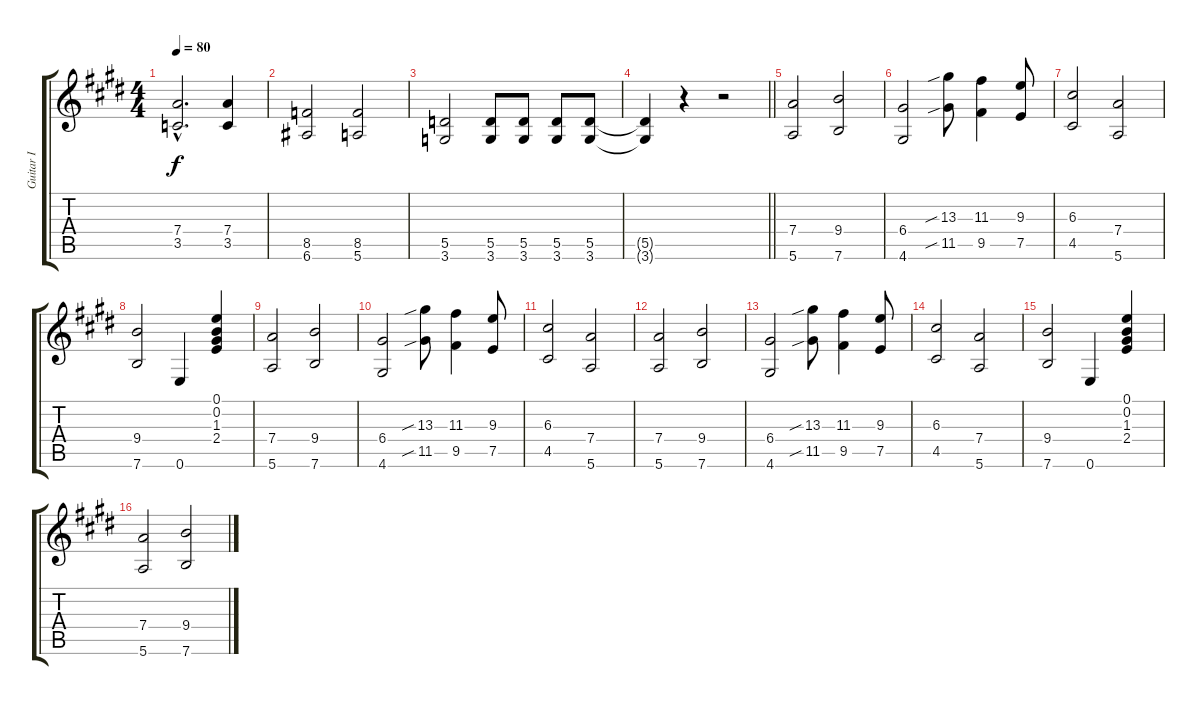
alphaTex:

\track ("Guitar I" "Guitar I") {instrument distortionguitar}
\staff {score tabs}
\tuning (E4 B3 G3 D3 A2 E2) {hide}
\ts (4 4)
\tempo 80
\clef g2
\ks e
(7.4{hac} 3.5{hac}).2{d dy f} (7.4 3.5).4 |
(8.5 6.6).2 (8.5 5.6).2 |
(5.5 3.6).2 (5.5 3.6).8 (5.5 3.6).8 (5.5 3.6).8 (5.5 3.6).8 |
\barLineRight lightlight
(5.5{t} 3.6{t}).4 r.4 r.2 |
(7.4 5.6).2{volume 16} (9.4 7.6).2 |
(6.4 4.6).2 (13.3{sib} 11.5{sib}).8 (11.3 9.5).4 (9.3 7.5).8 |
(6.3 4.5).2 (7.4 5.6).2 |
(9.4 7.6).2 0.6.4 (0.1 0.2 1.3 2.4).4 |
(7.4 5.6).2 (9.4 7.6).2 |
(6.4 4.6).2 (13.3{sib} 11.5{sib}).8 (11.3 9.5).4 (9.3 7.5).8 |
(6.3 4.5).2 (7.4 5.6).2 |
(7.4 5.6).2 (9.4 7.6).2 |
(6.4 4.6).2 (13.3{sib} 11.5{sib}).8 (11.3 9.5).4 (9.3 7.5).8 |
(6.3 4.5).2 (7.4 5.6).2 |
(9.4 7.6).2 0.6.4 (0.1 0.2 1.3 2.4).4 |
(7.4 5.6).2 (9.4 7.6).2
